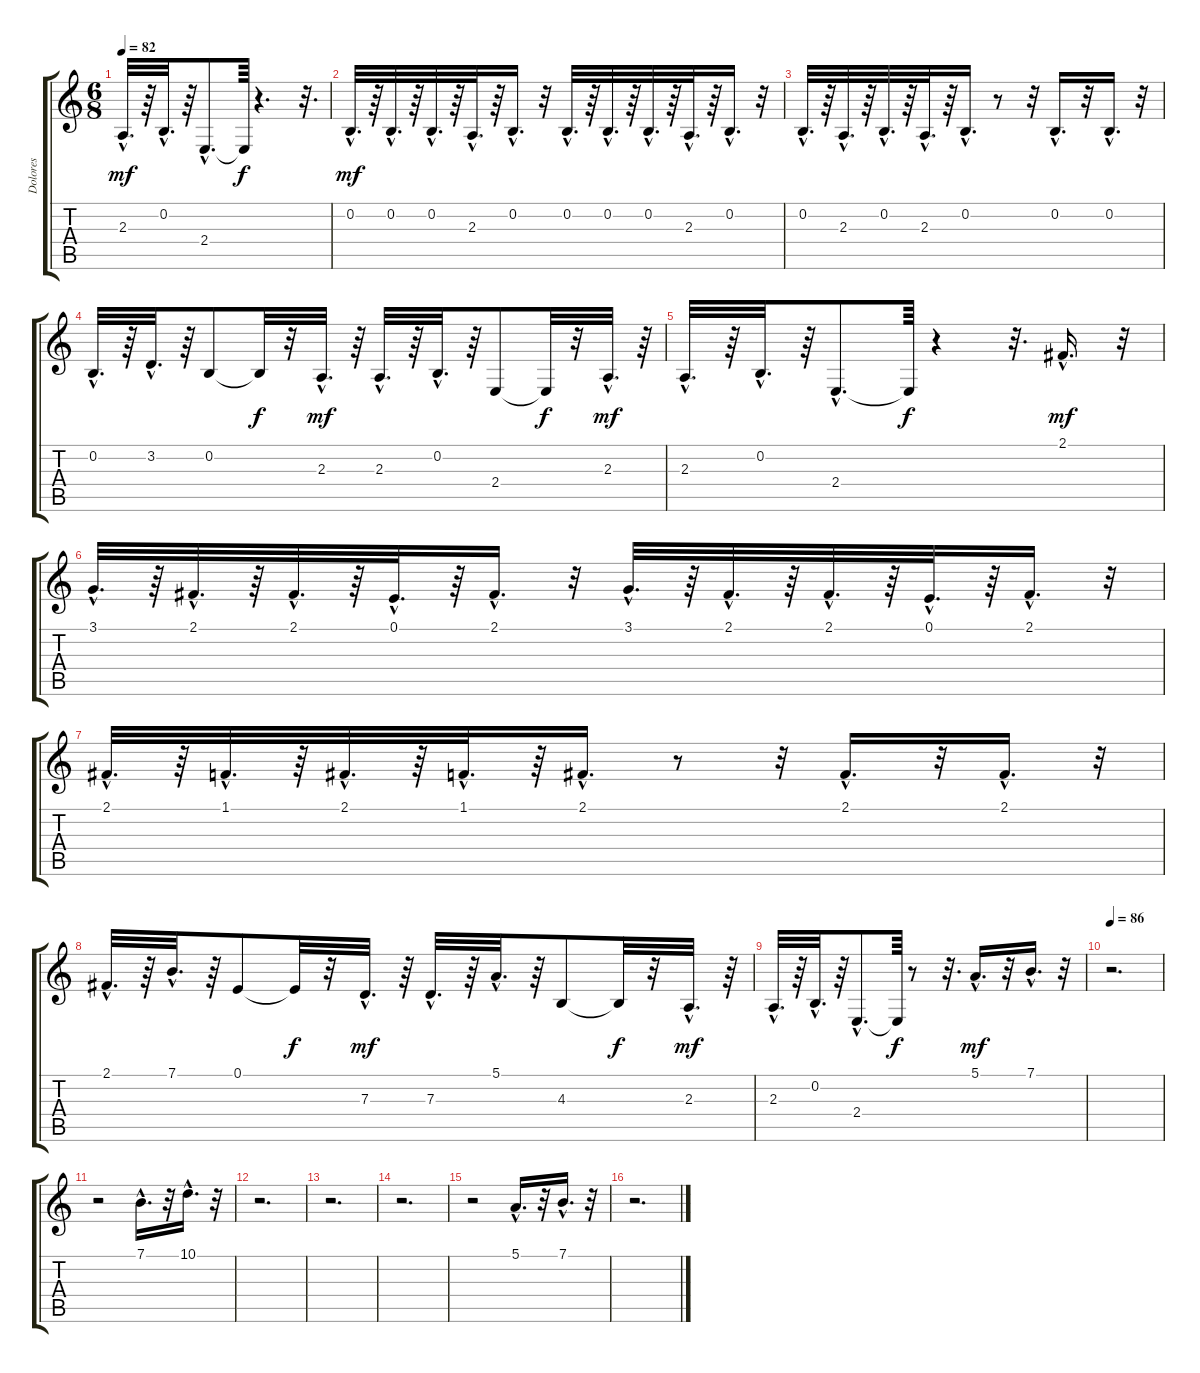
\track ("Dolores" "Dolores") {instrument panflute}
\staff {score tabs}
\tuning (E4 B3 G3 D3 A2 E2) {hide}
\ts (6 8)
\tempo 82
\clef g2
\ks c
2.3{hac}.32{d dy mf} r.64 0.2{hac}.32{d} r.64 2.4{hac}.8{d} 2.4{t}.64{dy f} r.4{d} r.32{d} |
0.2{hac}.32{d dy mf} r.64 0.2{hac}.32{d} r.64 0.2{hac}.32{d} r.64 2.3{hac}.32{d} r.64 0.2{hac}.16{d} r.32 0.2{hac}.32{d} r.64 0.2{hac}.32{d} r.64 0.2{hac}.32{d} r.64 2.3{hac}.32{d} r.64 0.2{hac}.16{d} r.32 |
0.2{hac}.32{d} r.64 2.3{hac}.32{d} r.64 0.2{hac}.32{d} r.64 2.3{hac}.32{d} r.64 0.2{hac}.16{d} r.8 r.32 0.2{hac}.16{d} r.32 0.2{hac}.16{d} r.32 |
0.2{hac}.32{d} r.64 3.2{hac}.32{d} r.64 0.2.8 0.2{t}.32{dy f} r.32 2.3{hac}.32{d dy mf} r.64 2.3{hac}.32{d} r.64 0.2{hac}.32{d} r.64 2.4.8 2.4{t}.32{dy f} r.32 2.3{hac}.32{d dy mf} r.64 |
2.3{hac}.32{d} r.64 0.2{hac}.32{d} r.64 2.4{hac}.8{d} 2.4{t}.64{dy f} r.4 r.32{d} 2.1{hac}.16{d dy mf} r.32 |
3.1{hac}.32{d} r.64 2.1{hac}.32{d} r.64 2.1{hac}.32{d} r.64 0.1{hac}.32{d} r.64 2.1{hac}.16{d} r.32 3.1{hac}.32{d} r.64 2.1{hac}.32{d} r.64 2.1{hac}.32{d} r.64 0.1{hac}.32{d} r.64 2.1{hac}.16{d} r.32 |
2.1{hac}.32{d} r.64 1.1{hac}.32{d} r.64 2.1{hac}.32{d} r.64 1.1{hac}.32{d} r.64 2.1{hac}.16{d} r.8 r.32 2.1{hac}.16{d} r.32 2.1{hac}.16{d} r.32 |
2.1{hac}.32{d} r.64 7.1{hac}.32{d} r.64 0.1.8 0.1{t}.32{dy f} r.32 7.3{hac}.32{d dy mf} r.64 7.3{hac}.32{d} r.64 5.1{hac}.32{d} r.64 4.3.8 4.3{t}.32{dy f} r.32 2.3{hac}.32{d dy mf} r.64 |
2.3{hac}.32{d} r.64 0.2{hac}.32{d} r.64 2.4{hac}.8{d} 2.4{t}.64{dy f} r.8 r.32{d} 5.1{hac}.16{d dy mf} r.32 7.1{hac}.16{d} r.32 |
\tempo 86
r.2{d} |
r.2 7.1{hac}.16{d} r.32 10.1{hac}.16{d} r.32 |
r.2{d} |
r.2{d} |
r.2{d} |
r.2 5.1{hac}.16{d} r.32 7.1{hac}.16{d} r.32 |
r.2{d}
